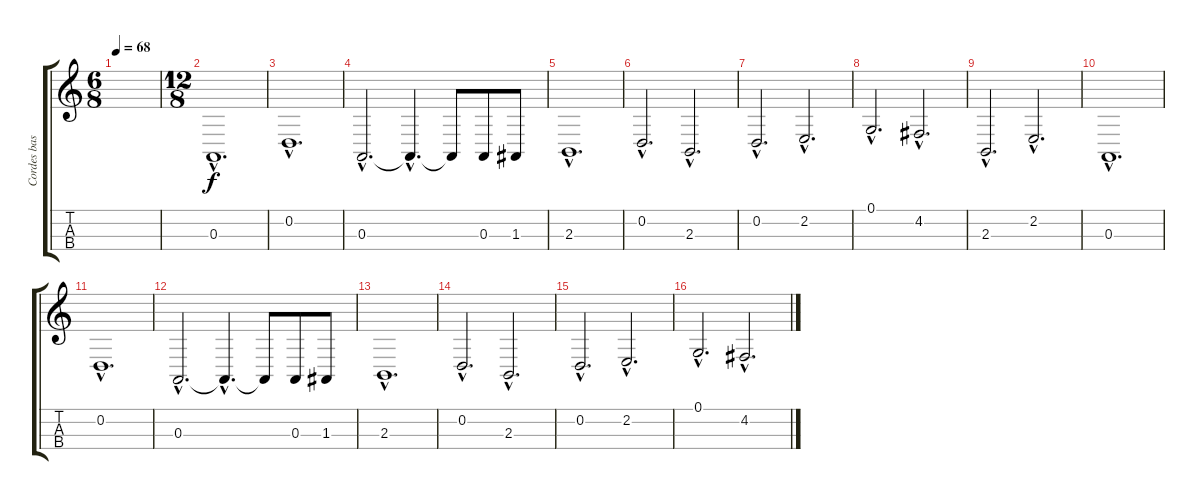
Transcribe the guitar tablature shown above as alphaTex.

\track ("Cordes basses" "Cordes bas") {instrument stringensemble1}
\staff {score tabs}
\tuning (G3 D3 A2 E2) {hide}
\ts (6 8)
\tempo 68
\clef g2
\ks c
|
\ts (12 8)
0.3{hac}.1{d} |
0.2{hac}.1{d} |
0.3{hac}.2{d} 0.3{hac t}.4{d} 0.3{t}.8 0.3.8 1.3.8 |
2.3{hac}.1{d} |
0.2{hac}.2{d} 2.3{hac}.2{d} |
0.2{hac}.2{d} 2.2{hac}.2{d} |
0.1{hac}.2{d} 4.2{hac}.2{d} |
2.3{hac}.2{d} 2.2{hac}.2{d} |
0.3{hac}.1{d} |
0.2{hac}.1{d} |
0.3{hac}.2{d} 0.3{hac t}.4{d} 0.3{t}.8 0.3.8 1.3.8 |
2.3{hac}.1{d} |
0.2{hac}.2{d} 2.3{hac}.2{d} |
0.2{hac}.2{d} 2.2{hac}.2{d} |
0.1{hac}.2{d} 4.2{hac}.2{d}
